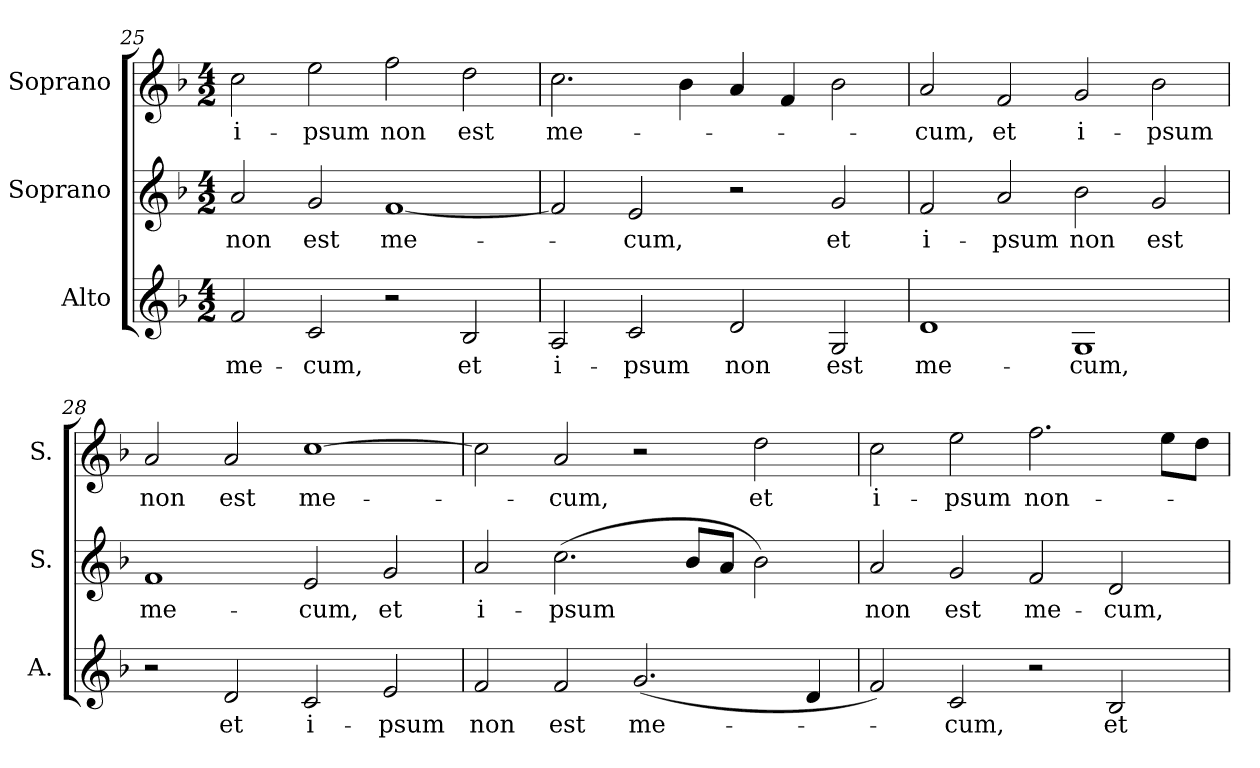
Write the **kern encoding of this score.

**kern	**text	**kern	**text	**kern	**text
*part3	*part3	*part2	*part2	*part1	*part1
*staff3	*staff3	*staff2	*staff2	*staff1	*staff1
*I"Alto	*	*I"Soprano	*	*I"Soprano	*
*I'A.	*	*I'S.	*	*I'S.	*
*clefG2	*	*clefG2	*	*clefG2	*
*k[b-]	*	*k[b-]	*	*k[b-]	*
*F:	*	*F:	*	*F:	*
*M4/2	*	*M4/2	*	*M4/2	*
=25	=25	=25	=25	=25	=25
!	!LO:LY:b:color=#000000	!	!	!	!
!	!	!	!LO:LY:b:color=#000000	!	!
!	!	!	!	!	!LO:LY:b:color=#000000
2fi/	me-	2ai/	non	2cci\	i-
!	!LO:LY:b:color=#000000	!	!	!	!
!	!	!	!LO:LY:b:color=#000000	!	!
!	!	!	!	!	!LO:LY:b:color=#000000
2ci/	-cum,	2gi/	est	2eei\	-psum
!	!	!	!LO:LY:b:color=#000000	!	!
!	!	!	!	!	!LO:LY:b:color=#000000
2r	.	[1fi	me-	2ffi\	non
!	!LO:LY:b:color=#000000	!	!	!	!
!	!	!	!	!	!LO:LY:b:color=#000000
2B-i/	et	.	.	2ddi\	est
=26	=26	=26	=26	=26	=26
!	!LO:LY:b:color=#000000	!	!	!	!
!	!	!	!	!	!LO:LY:b:color=#000000
2Ai/	i-	2fi/]	.	2.cci\	me-
!	!LO:LY:b:color=#000000	!	!	!	!
!	!	!	!LO:LY:b:color=#000000	!	!
2ci/	-psum	2ei/	-cum,	.	.
.	.	.	.	4b-i\	.
!	!LO:LY:b:color=#000000	!	!	!	!
2di/	non	2r	.	4ai/	.
.	.	.	.	4fi/	.
!	!LO:LY:b:color=#000000	!	!	!	!
!	!	!	!LO:LY:b:color=#000000	!	!
2Gi/	est	2gi/	et	2b-i\	.
=27	=27	=27	=27	=27	=27
!	!LO:LY:b:color=#000000	!	!	!	!
!	!	!	!LO:LY:b:color=#000000	!	!
!	!	!	!	!	!LO:LY:b:color=#000000
1di	me-	2fi/	i-	2ai/	-cum,
!	!	!	!LO:LY:b:color=#000000	!	!
!	!	!	!	!	!LO:LY:b:color=#000000
.	.	2ai/	-psum	2fi/	et
!	!LO:LY:b:color=#000000	!	!	!	!
!	!	!	!LO:LY:b:color=#000000	!	!
!	!	!	!	!	!LO:LY:b:color=#000000
1Gi	-cum,	2b-i\	non	2gi/	i-
!	!	!	!LO:LY:b:color=#000000	!	!
!	!	!	!	!	!LO:LY:b:color=#000000
.	.	2gi/	est	2b-i\	-psum
=28	=28	=28	=28	=28	=28
!	!	!	!LO:LY:b:color=#000000	!	!
!	!	!	!	!	!LO:LY:b:color=#000000
2r	.	1fi	me-	2ai/	non
!	!LO:LY:b:color=#000000	!	!	!	!
!	!	!	!	!	!LO:LY:b:color=#000000
2di/	et	.	.	2ai/	est
!	!LO:LY:b:color=#000000	!	!	!	!
!	!	!	!LO:LY:b:color=#000000	!	!
!	!	!	!	!	!LO:LY:b:color=#000000
2ci/	i-	2ei/	-cum,	[1cci	me-
!	!LO:LY:b:color=#000000	!	!	!	!
!	!	!	!LO:LY:b:color=#000000	!	!
2ei/	-psum	2gi/	et	.	.
!!LO:LB:g=z
=29	=29	=29	=29	=29	=29
!	!LO:LY:b:color=#000000	!	!	!	!
!	!	!	!LO:LY:b:color=#000000	!	!
2fi/	non	2ai/	i-	2cci\]	.
!	!LO:LY:b:color=#000000	!	!	!	!
!	!	!	!LO:LY:b:color=#000000	!	!
!	!	!	!	!	!LO:LY:b:color=#000000
2fi/	est	(2.cci\	-psum	2ai/	-cum,
!	!LO:LY:b:color=#000000	!	!	!	!
(2.gi/	me-	.	.	2r	.
.	.	8b-i/L	.	.	.
.	.	8ai/J	.	.	.
!	!	!	!	!	!LO:LY:b:color=#000000
.	.	2b-i\)	.	2ddi\	et
4di/	.	.	.	.	.
=30	=30	=30	=30	=30	=30
!	!	!	!LO:LY:b:color=#000000	!	!
!	!	!	!	!	!LO:LY:b:color=#000000
2fi/)	.	2ai/	non	2cci\	i-
!	!LO:LY:b:color=#000000	!	!	!	!
!	!	!	!LO:LY:b:color=#000000	!	!
!	!	!	!	!	!LO:LY:b:color=#000000
2ci/	-cum,	2gi/	est	2eei\	-psum
!	!	!	!LO:LY:b:color=#000000	!	!
!	!	!	!	!	!LO:LY:b:color=#000000
2r	.	2fi/	me-	2.ffi\	non-
!	!LO:LY:b:color=#000000	!	!	!	!
!	!	!	!LO:LY:b:color=#000000	!	!
2B-i/	et	2di/	-cum,	.	.
.	.	.	.	8eei\L	.
.	.	.	.	8ddi\J	.
=	=	=	=	=	=
*-	*-	*-	*-	*-	*-
